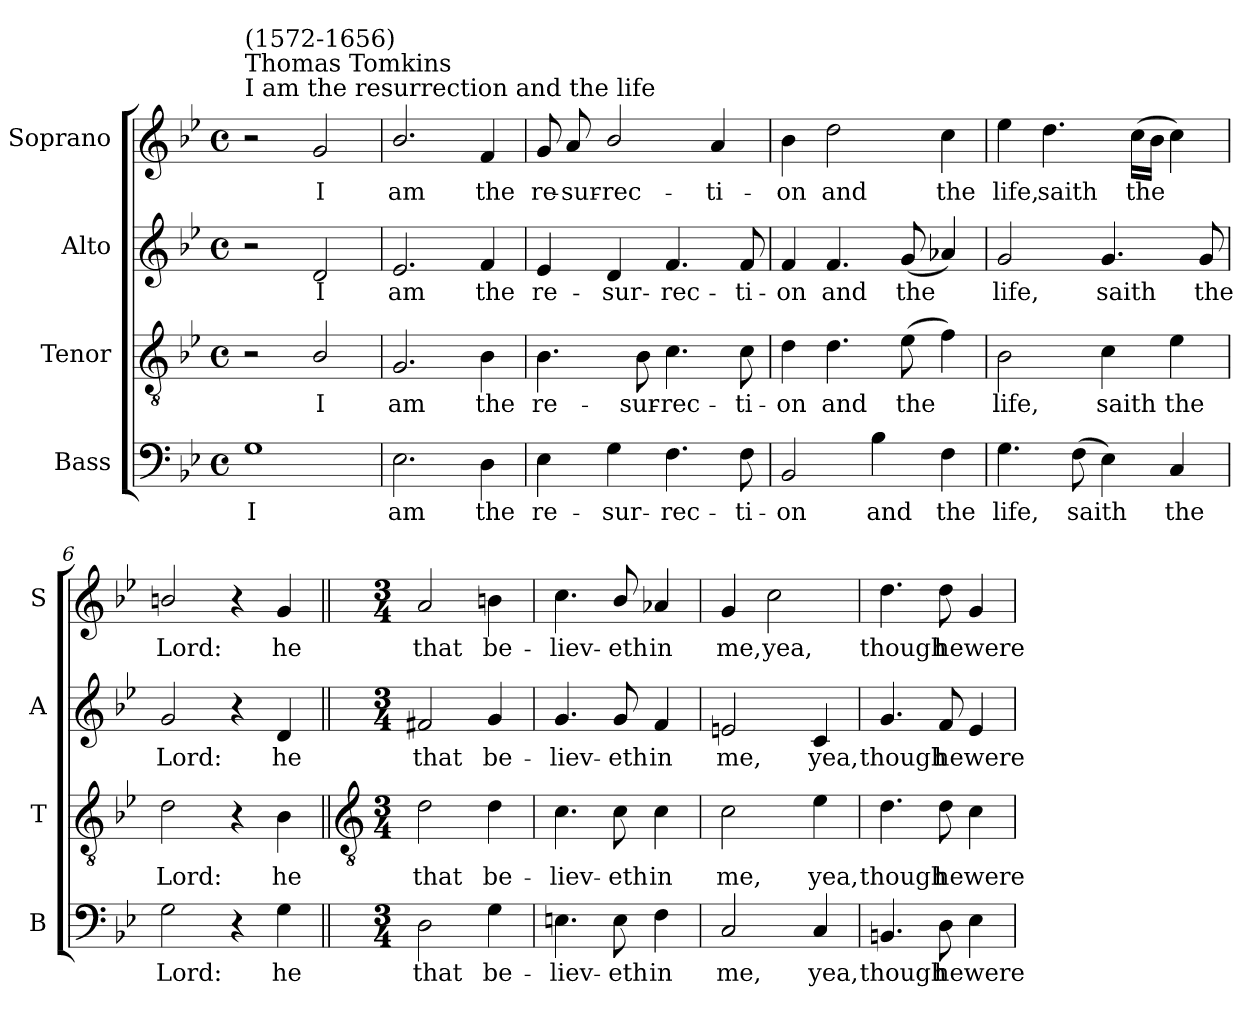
**kern	**text	**kern	**text	**kern	**text	**kern	**text
*part4	*part4	*part3	*part3	*part2	*part2	*part1	*part1
*staff4	*staff4	*staff3	*staff3	*staff2	*staff2	*staff1	*staff1
*I"Bass	*	*I"Tenor	*	*I"Alto	*	*I"Soprano	*
*I'B	*	*I'T	*	*I'A	*	*I'S	*
*clefF4	*	*clefGv2	*	*clefG2	*	*clefG2	*
*k[b-e-]	*	*k[b-e-]	*	*k[b-e-]	*	*k[b-e-]	*
*B-:	*	*B-:	*	*B-:	*	*B-:	*
*M4/4	*	*M4/4	*	*M4/4	*	*M4/4	*
*met(c)	*	*met(c)	*	*met(c)	*	*met(c)	*
*MM80	*	*MM80	*	*MM80	*	*MM80	*
=1	=1	=1	=1	=1	=1	=1	=1
!	!	!	!	!	!	!LO:TX:a:t=I am the resurrection and the life	!
!	!	!	!	!	!	!LO:TX:a:t=Thomas Tomkins	!
!	!	!	!	!	!	!LO:TX:a:t=(1572-1656)	!
!	!LO:LY:b	!	!	!	!	!	!
1G	I	2r	.	2r	.	2r	.
!	!	!	!LO:LY:b	!	!LO:LY:b	!	!LO:LY:b
.	.	2B-/	I	2d/	I	2g/	I
=2	=2	=2	=2	=2	=2	=2	=2
!	!LO:LY:b	!	!LO:LY:b	!	!LO:LY:b	!	!LO:LY:b
2.E-\	am	2.G/	am	2.e-/	am	2.b-/	am
!	!LO:LY:b	!	!LO:LY:b	!	!LO:LY:b	!	!LO:LY:b
4D\	the	4B-\	the	4f/	the	4f/	the
=3	=3	=3	=3	=3	=3	=3	=3
!	!LO:LY:b	!	!LO:LY:b	!	!LO:LY:b	!	!LO:LY:b
4E-\	re-	4.B-\	re-	4e-/	re-	8g/	re-
!	!	!	!	!	!	!	!LO:LY:b
.	.	.	.	.	.	8a/	-sur-
!	!LO:LY:b	!	!	!	!LO:LY:b	!	!LO:LY:b
4G\	-sur-	.	.	4d/	-sur-	2b-/	-rec-
!	!	!	!LO:LY:b	!	!	!	!
.	.	8B-\	-sur-	.	.	.	.
!	!LO:LY:b	!	!LO:LY:b	!	!LO:LY:b	!	!
4.F\	-rec-	4.c\	-rec-	4.f/	-rec-	.	.
!	!	!	!	!	!	!	!LO:LY:b
.	.	.	.	.	.	4a/	-ti-
!	!LO:LY:b	!	!LO:LY:b	!	!LO:LY:b	!	!
8F\	-ti-	8c\	-ti-	8f/	-ti-	.	.
=4	=4	=4	=4	=4	=4	=4	=4
!	!LO:LY:b	!	!LO:LY:b	!	!LO:LY:b	!	!LO:LY:b
2BB-/	-on	4d\	-on	4f/	-on	4b-\	-on
!	!	!	!LO:LY:b	!	!LO:LY:b	!	!LO:LY:b
.	.	4.d\	and	4.f/	and	2dd\	and
!	!LO:LY:b	!	!	!	!	!	!
4B-\	and	.	.	.	.	.	.
!	!	!	!LO:LY:b	!	!LO:LY:b	!	!
.	.	(>8e-\	the	(<8g/	the	.	.
!	!LO:LY:b	!	!	!	!	!	!LO:LY:b
4F\	the	4f\)	.	4a-X/)	.	4cc\	the
=5	=5	=5	=5	=5	=5	=5	=5
!	!LO:LY:b	!	!LO:LY:b	!	!LO:LY:b	!	!LO:LY:b
4.G\	life,	2B-\	life,	2g/	life,	4ee-\	life,
!	!	!	!	!	!	!	!LO:LY:b
.	.	.	.	.	.	4.dd\	saith
!	!LO:LY:b	!	!	!	!	!	!
(>8F\	saith	.	.	.	.	.	.
!	!	!	!LO:LY:b	!	!LO:LY:b	!	!
4E-\)	.	4c\	saith	4.g/	saith	.	.
!	!	!	!	!	!	!	!LO:LY:b
.	.	.	.	.	.	(>16cc\LL	the
.	.	.	.	.	.	16b-\JJ	.
!	!LO:LY:b	!	!LO:LY:b	!	!	!	!
4C/	the	4e-\	the	.	.	4cc\)	.
!	!	!	!	!	!LO:LY:b	!	!
.	.	.	.	8g/	the	.	.
!!LO:LB:g=z
=6	=6	=6	=6	=6	=6	=6	=6
!	!LO:LY:b	!	!LO:LY:b	!	!LO:LY:b	!	!LO:LY:b
2G\	Lord:	2d\	Lord:	2g/	Lord:	2bn/	Lord:
4r	.	4r	.	4r	.	4r	.
!	!LO:LY:b	!	!LO:LY:b	!	!LO:LY:b	!	!LO:LY:b
4G\	he	4B-\	he	4d/	he	4g/	he
!!LO:LB:g=z
=7||	=7||	=7||	=7||	=7||	=7||	=7||	=7||
*	*	*clefGv2	*	*	*	*	*
*M3/4	*	*M3/4	*	*M3/4	*	*M3/4	*
!	!LO:LY:b	!	!LO:LY:b	!	!LO:LY:b	!	!LO:LY:b
2D\	that	2d\	that	2f#X/	that	2a/	that
!	!LO:LY:b	!	!LO:LY:b	!	!LO:LY:b	!	!LO:LY:b
4G\	be-	4d\	be-	4g/	be-	4bn\	be-
=8	=8	=8	=8	=8	=8	=8	=8
!	!LO:LY:b	!	!LO:LY:b	!	!LO:LY:b	!	!LO:LY:b
4.En\	-liev-	4.c\	-liev-	4.g/	-liev-	4.cc\	-liev-
!	!LO:LY:b	!	!LO:LY:b	!	!LO:LY:b	!	!LO:LY:b
8E\	-eth	8c\	-eth	8g/	-eth	8b-i/	-eth
!	!LO:LY:b	!	!LO:LY:b	!	!LO:LY:b	!	!LO:LY:b
4F\	in	4c\	in	4f/	in	4a-X/	in
=9	=9	=9	=9	=9	=9	=9	=9
!	!LO:LY:b	!	!LO:LY:b	!	!LO:LY:b	!	!LO:LY:b
2C/	me,	2c\	me,	2en/	me,	4g/	me,
!	!	!	!	!	!	!	!LO:LY:b
.	.	.	.	.	.	2cc\	yea,
!	!LO:LY:b	!	!LO:LY:b	!	!LO:LY:b	!	!
4C/	yea,	4e-i\	yea,	4c/	yea,	.	.
=10	=10	=10	=10	=10	=10	=10	=10
!	!LO:LY:b	!	!LO:LY:b	!	!LO:LY:b	!	!LO:LY:b
4.BBn/	though	4.d\	though	4.g/	though	4.dd\	though
!	!LO:LY:b	!	!LO:LY:b	!	!LO:LY:b	!	!LO:LY:b
8D\	he	8d\	he	8f/	he	8dd\	he
!	!LO:LY:b	!	!LO:LY:b	!	!LO:LY:b	!	!LO:LY:b
4E-\	were	4c\	were	4e-/	were	4g/	were
=	=	=	=	=	=	=	=
*-	*-	*-	*-	*-	*-	*-	*-
